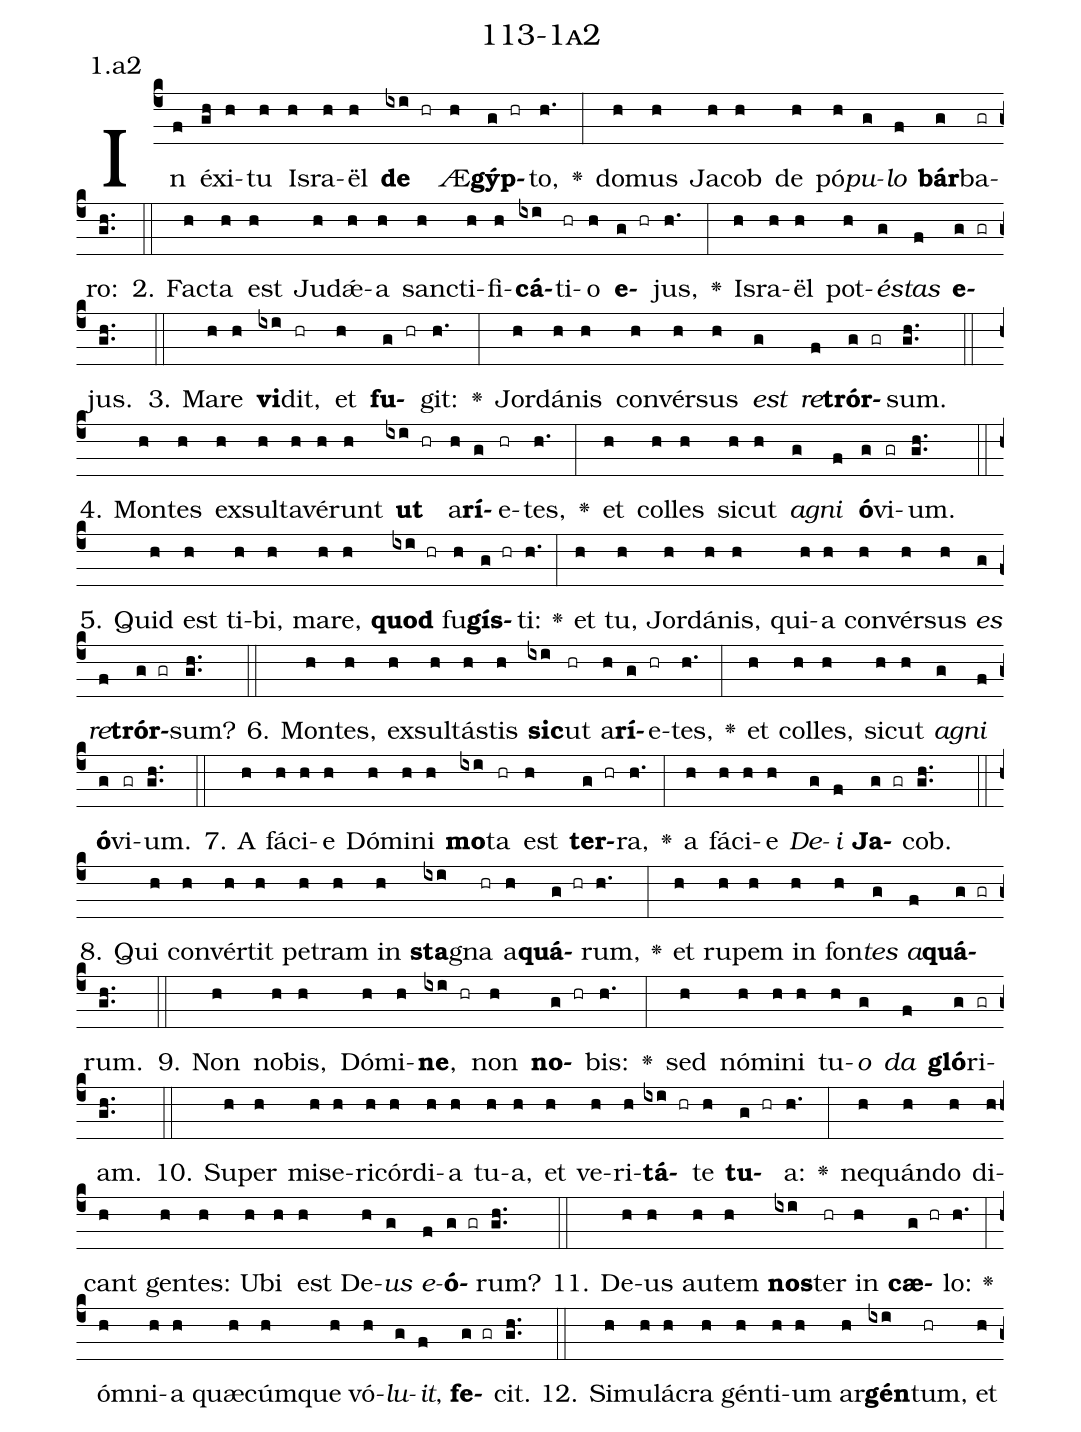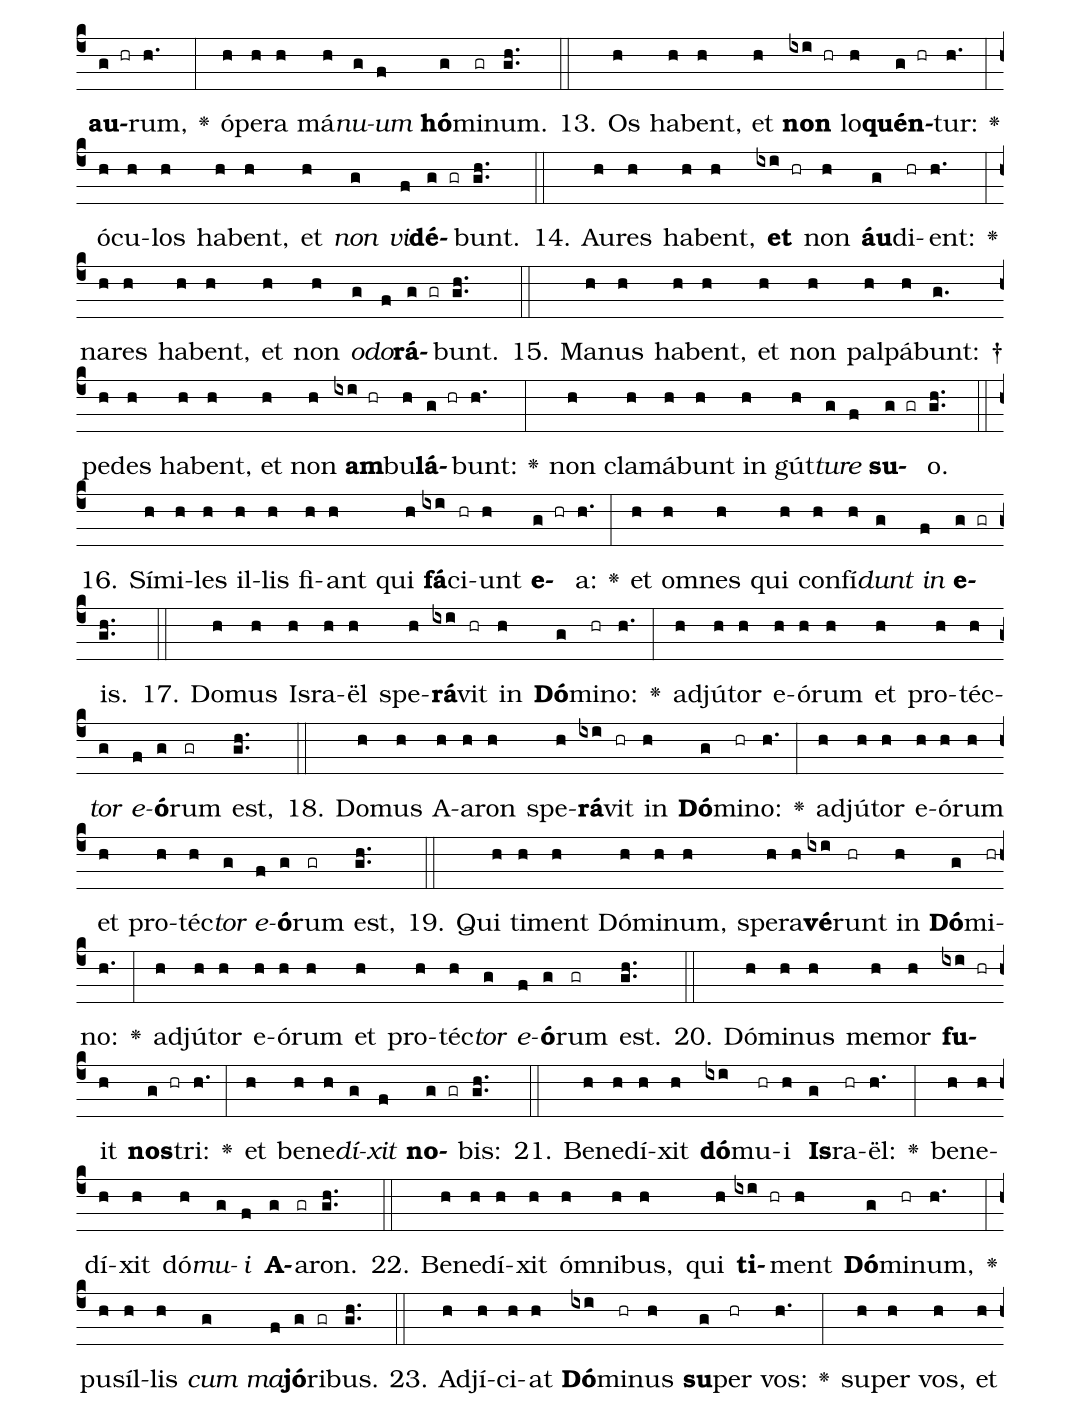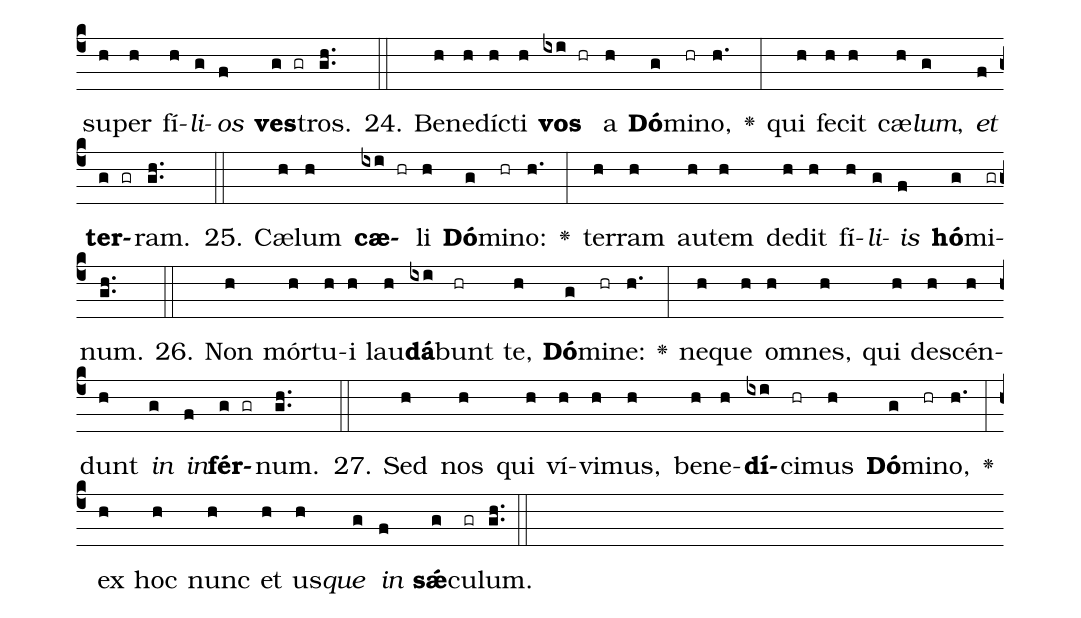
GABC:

name: 113-1a2;
annotation: 1.a2;
%%
(c4)In(f) éx(gh)i(h)tu(h) Is(h)ra(h)ël(h) <b>de</b>(ixi hr) Æ(h)<b>gýp</b>(g hr)to,(h.) <v>\greheightstar</v>(:) do(h)mus(h) Ja(h)cob(h) de(h) pó(h)<i>pu</i>(g)<i>lo</i>(f) <b>bár</b>(g)ba(gr)ro:(gh..) (::)
2. Fac(h)ta(h) est(h) Ju(h)dǽ(h)a(h) sanc(h)ti(h)fi(h)<b>cá</b>(ixi)ti(hr)o(h) <b>e</b>(g hr)jus,(h.) <v>\greheightstar</v>(:) Is(h)ra(h)ël(h) pot(h)<i>és</i>(g)<i>tas</i>(f) <b>e</b>(g gr)jus.(gh..) (::)
3. Ma(h)re(h) <b>vi</b>(ixi)dit,(hr) et(h) <b>fu</b>(g hr)git:(h.) <v>\greheightstar</v>(:) Jor(h)dá(h)nis(h) con(h)vér(h)sus(h) <i>est</i>(g) <i>re</i>(f)<b>trór</b>(g gr)sum.(gh..) (::)
4. Mon(h)tes(h) ex(h)sul(h)ta(h)vé(h)runt(h) <b>ut</b>(ixi hr) a(h)<b>rí</b>(g)e(hr)tes,(h.) <v>\greheightstar</v>(:) et(h) col(h)les(h) sic(h)ut(h) <i>a</i>(g)<i>gni</i>(f) <b>ó</b>(g)vi(gr)um.(gh..) (::)
5. Quid(h) est(h) ti(h)bi,(h) ma(h)re,(h) <b>quod</b>(ixi hr) fu(h)<b>gís</b>(g hr)ti:(h.) <v>\greheightstar</v>(:) et(h) tu,(h) Jor(h)dá(h)nis,(h) qui(h)a(h) con(h)vér(h)sus(h) <i>es</i>(g) <i>re</i>(f)<b>trór</b>(g gr)sum?(gh..) (::)
6. Mon(h)tes,(h) ex(h)sul(h)tás(h)tis(h) <b>sic</b>(ixi)ut(hr) a(h)<b>rí</b>(g)e(hr)tes,(h.) <v>\greheightstar</v>(:) et(h) col(h)les,(h) sic(h)ut(h) <i>a</i>(g)<i>gni</i>(f) <b>ó</b>(g)vi(gr)um.(gh..) (::)
7. A(h) fá(h)ci(h)e(h) Dó(h)mi(h)ni(h) <b>mo</b>(ixi)ta(hr) est(h) <b>ter</b>(g hr)ra,(h.) <v>\greheightstar</v>(:) a(h) fá(h)ci(h)e(h) <i>De</i>(g)<i>i</i>(f) <b>Ja</b>(g gr)cob.(gh..) (::)
8. Qui(h) con(h)vér(h)tit(h) pe(h)tram(h) in(h) <b>sta</b>(ixi)gna(hr) a(h)<b>quá</b>(g hr)rum,(h.) <v>\greheightstar</v>(:) et(h) ru(h)pem(h) in(h) fon(h)<i>tes</i>(g) <i>a</i>(f)<b>quá</b>(g gr)rum.(gh..) (::)
9. Non(h) no(h)bis,(h) Dó(h)mi(h)<b>ne</b>,(ixi hr) non(h) <b>no</b>(g hr)bis:(h.) <v>\greheightstar</v>(:) sed(h) nó(h)mi(h)ni(h) tu(h)<i>o</i>(g) <i>da</i>(f) <b>gló</b>(g)ri(gr)am.(gh..) (::)
10. Su(h)per(h) mi(h)se(h)ri(h)cór(h)di(h)a(h) tu(h)a,(h) et(h) ve(h)ri(h)<b>tá</b>(ixi hr)te(h) <b>tu</b>(g hr)a:(h.) <v>\greheightstar</v>(:) ne(h)quán(h)do(h) di(h)cant(h) gen(h)tes:(h) U(h)bi(h) est(h) De(h)<i>us</i>(g) <i>e</i>(f)<b>ó</b>(g gr)rum?(gh..) (::)
11. De(h)us(h) au(h)tem(h) <b>nos</b>(ixi)ter(hr) in(h) <b>cæ</b>(g hr)lo:(h.) <v>\greheightstar</v>(:) óm(h)ni(h)a(h) quæ(h)cúm(h)que(h) vó(h)<i>lu</i>(g)<i>it</i>,(f) <b>fe</b>(g gr)cit.(gh..) (::)
12. Si(h)mu(h)lá(h)cra(h) gén(h)ti(h)um(h) ar(h)<b>gén</b>(ixi)tum,(hr) et(h) <b>au</b>(g hr)rum,(h.) <v>\greheightstar</v>(:) ó(h)pe(h)ra(h) má(h)<i>nu</i>(g)<i>um</i>(f) <b>hó</b>(g)mi(gr)num.(gh..) (::)
13. Os(h) ha(h)bent,(h) et(h) <b>non</b>(ixi hr) lo(h)<b>quén</b>(g hr)tur:(h.) <v>\greheightstar</v>(:) ó(h)cu(h)los(h) ha(h)bent,(h) et(h) <i>non</i>(g) <i>vi</i>(f)<b>dé</b>(g gr)bunt.(gh..) (::)
14. Au(h)res(h) ha(h)bent,(h) <b>et</b>(ixi hr) non(h) <b>áu</b>(g)di(hr)ent:(h.) <v>\greheightstar</v>(:) na(h)res(h) ha(h)bent,(h) et(h) non(h) <i>o</i>(g)<i>do</i>(f)<b>rá</b>(g gr)bunt.(gh..) (::)
15. Ma(h)nus(h) ha(h)bent,(h) et(h) non(h) pal(h)pá(h)bunt: †(g.) pe(h)des(h) ha(h)bent,(h) et(h) non(h) <b>am</b>(ixi hr)bu(h)<b>lá</b>(g hr)bunt:(h.) <v>\greheightstar</v>(:) non(h) cla(h)má(h)bunt(h) in(h) gút(h)<i>tu</i>(g)<i>re</i>(f) <b>su</b>(g gr)o.(gh..) (::)
16. Sí(h)mi(h)les(h) il(h)lis(h) fi(h)ant(h) qui(h) <b>fá</b>(ixi)ci(hr)unt(h) <b>e</b>(g hr)a:(h.) <v>\greheightstar</v>(:) et(h) om(h)nes(h) qui(h) con(h)fí(h)<i>dunt</i>(g) <i>in</i>(f) <b>e</b>(g gr)is.(gh..) (::)
17. Do(h)mus(h) Is(h)ra(h)ël(h) spe(h)<b>rá</b>(ixi)vit(hr) in(h) <b>Dó</b>(g)mi(hr)no:(h.) <v>\greheightstar</v>(:) ad(h)jú(h)tor(h) e(h)ó(h)rum(h) et(h) pro(h)téc(h)<i>tor</i>(g) <i>e</i>(f)<b>ó</b>(g)rum(gr) est,(gh..) (::)
18. Do(h)mus(h) A(h)a(h)ron(h) spe(h)<b>rá</b>(ixi)vit(hr) in(h) <b>Dó</b>(g)mi(hr)no:(h.) <v>\greheightstar</v>(:) ad(h)jú(h)tor(h) e(h)ó(h)rum(h) et(h) pro(h)téc(h)<i>tor</i>(g) <i>e</i>(f)<b>ó</b>(g)rum(gr) est,(gh..) (::)
19. Qui(h) ti(h)ment(h) Dó(h)mi(h)num,(h) spe(h)ra(h)<b>vé</b>(ixi)runt(hr) in(h) <b>Dó</b>(g)mi(hr)no:(h.) <v>\greheightstar</v>(:) ad(h)jú(h)tor(h) e(h)ó(h)rum(h) et(h) pro(h)téc(h)<i>tor</i>(g) <i>e</i>(f)<b>ó</b>(g)rum(gr) est.(gh..) (::)
20. Dó(h)mi(h)nus(h) me(h)mor(h) <b>fu</b>(ixi hr)it(h) <b>nos</b>(g hr)tri:(h.) <v>\greheightstar</v>(:) et(h) be(h)ne(h)<i>dí</i>(g)<i>xit</i>(f) <b>no</b>(g gr)bis:(gh..) (::)
21. Be(h)ne(h)dí(h)xit(h) <b>dó</b>(ixi)mu(hr)i(h) <b>Is</b>(g)ra(hr)ël:(h.) <v>\greheightstar</v>(:) be(h)ne(h)dí(h)xit(h) dó(h)<i>mu</i>(g)<i>i</i>(f) <b>A</b>(g)a(gr)ron.(gh..) (::)
22. Be(h)ne(h)dí(h)xit(h) óm(h)ni(h)bus,(h) qui(h) <b>ti</b>(ixi hr)ment(h) <b>Dó</b>(g)mi(hr)num,(h.) <v>\greheightstar</v>(:) pu(h)síl(h)lis(h) <i>cum</i>(g) <i>ma</i>(f)<b>jó</b>(g)ri(gr)bus.(gh..) (::)
23. Ad(h)jí(h)ci(h)at(h) <b>Dó</b>(ixi)mi(hr)nus(h) <b>su</b>(g)per(hr) vos:(h.) <v>\greheightstar</v>(:) su(h)per(h) vos,(h) et(h) su(h)per(h) fí(h)<i>li</i>(g)<i>os</i>(f) <b>ves</b>(g gr)tros.(gh..) (::)
24. Be(h)ne(h)díc(h)ti(h) <b>vos</b>(ixi hr) a(h) <b>Dó</b>(g)mi(hr)no,(h.) <v>\greheightstar</v>(:) qui(h) fe(h)cit(h) cæ(h)<i>lum</i>,(g) <i>et</i>(f) <b>ter</b>(g gr)ram.(gh..) (::)
25. Cæ(h)lum(h) <b>cæ</b>(ixi hr)li(h) <b>Dó</b>(g)mi(hr)no:(h.) <v>\greheightstar</v>(:) ter(h)ram(h) au(h)tem(h) de(h)dit(h) fí(h)<i>li</i>(g)<i>is</i>(f) <b>hó</b>(g)mi(gr)num.(gh..) (::)
26. Non(h) mór(h)tu(h)i(h) lau(h)<b>dá</b>(ixi)bunt(hr) te,(h) <b>Dó</b>(g)mi(hr)ne:(h.) <v>\greheightstar</v>(:) ne(h)que(h) om(h)nes,(h) qui(h) de(h)scén(h)dunt(h) <i>in</i>(g) <i>in</i>(f)<b>fér</b>(g gr)num.(gh..) (::)
27. Sed(h) nos(h) qui(h) ví(h)vi(h)mus,(h) be(h)ne(h)<b>dí</b>(ixi)ci(hr)mus(h) <b>Dó</b>(g)mi(hr)no,(h.) <v>\greheightstar</v>(:) ex(h) hoc(h) nunc(h) et(h) us(h)<i>que</i>(g) <i>in</i>(f) <b>sǽ</b>(g)cu(gr)lum.(gh..) (::)
